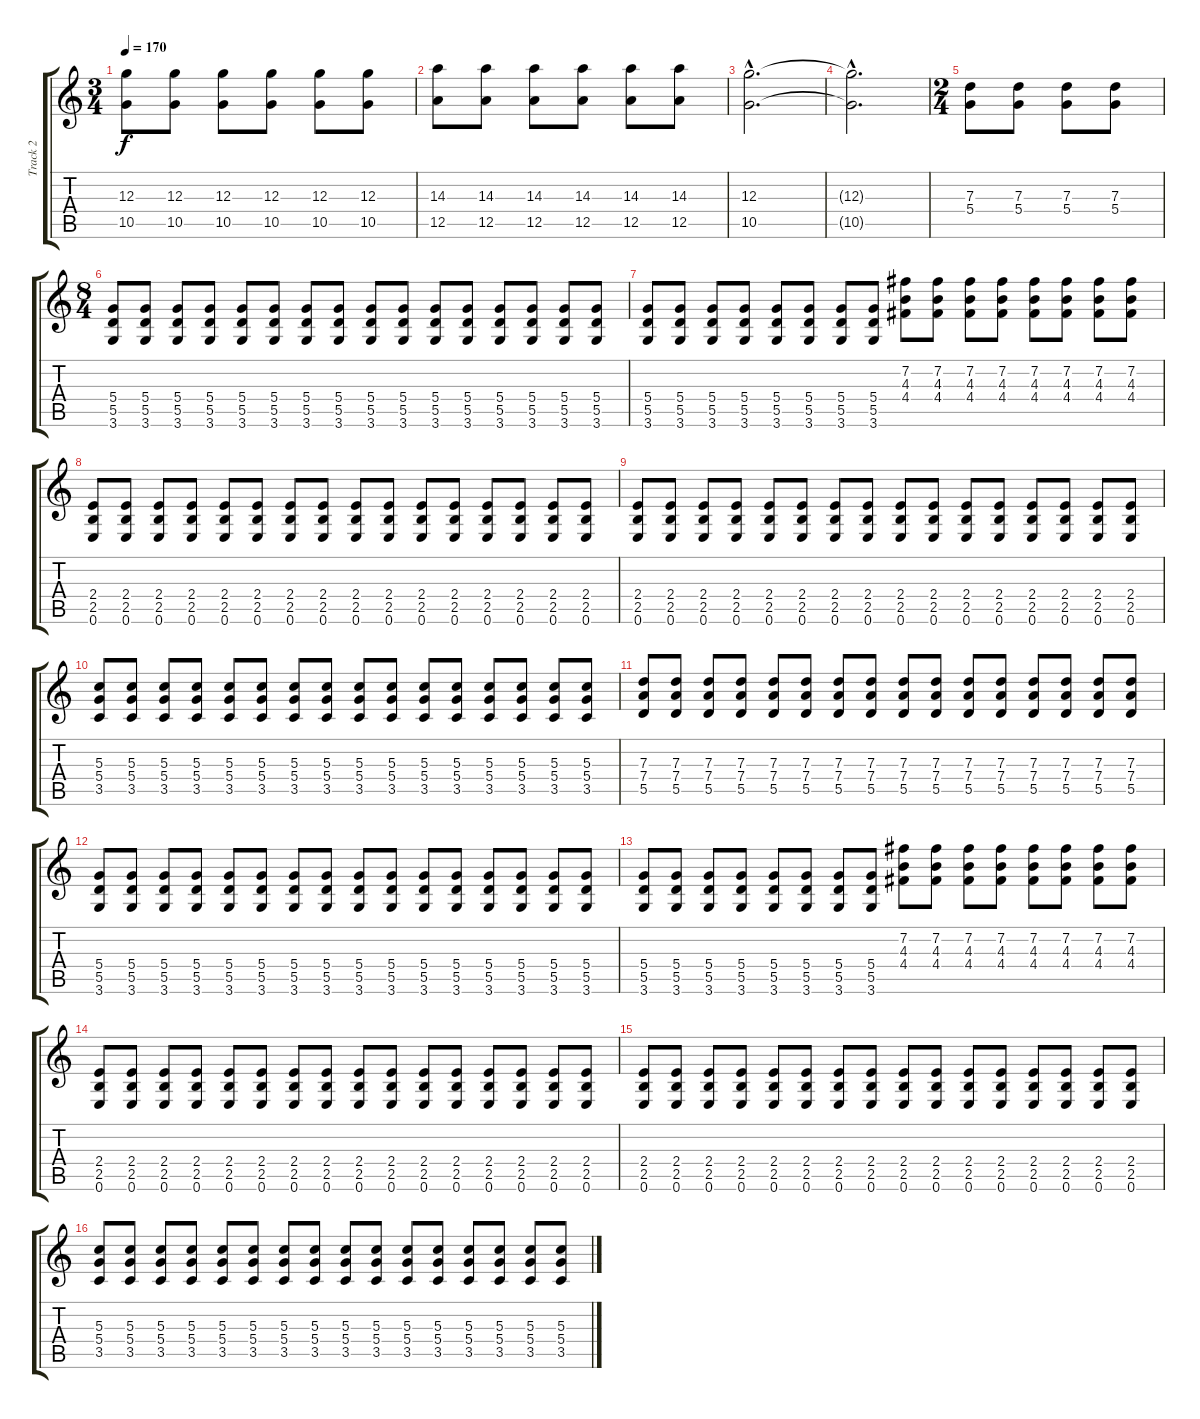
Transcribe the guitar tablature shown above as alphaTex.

\track ("Track 2" "Track 2") {instrument distortionguitar}
\staff {score tabs}
\tuning (E4 B3 G3 D3 A2 E2) {hide}
\ts (3 4)
\tempo 170
\clef g2
\ks c
(12.3 10.5).8{dy f} (12.3 10.5).8 (12.3 10.5).8 (12.3 10.5).8 (12.3 10.5).8 (12.3 10.5).8 |
(14.3 12.5).8 (14.3 12.5).8 (14.3 12.5).8 (14.3 12.5).8 (14.3 12.5).8 (14.3 12.5).8 |
(12.3{hac} 10.5{hac}).2{d} |
(12.3{hac t} 10.5{hac t}).2{d} |
\ts (2 4)
(7.3 5.4).8 (7.3 5.4).8 (7.3 5.4).8 (7.3 5.4).8 |
\ts (8 4)
(5.4 5.5 3.6).8{volume 14} (5.4 5.5 3.6).8 (5.4 5.5 3.6).8 (5.4 5.5 3.6).8 (5.4 5.5 3.6).8 (5.4 5.5 3.6).8 (5.4 5.5 3.6).8 (5.4 5.5 3.6).8 (5.4 5.5 3.6).8 (5.4 5.5 3.6).8 (5.4 5.5 3.6).8 (5.4 5.5 3.6).8 (5.4 5.5 3.6).8 (5.4 5.5 3.6).8 (5.4 5.5 3.6).8 (5.4 5.5 3.6).8 |
(5.4 5.5 3.6).8 (5.4 5.5 3.6).8 (5.4 5.5 3.6).8 (5.4 5.5 3.6).8 (5.4 5.5 3.6).8 (5.4 5.5 3.6).8 (5.4 5.5 3.6).8 (5.4 5.5 3.6).8 (7.2 4.3 4.4).8 (7.2 4.3 4.4).8 (7.2 4.3 4.4).8 (7.2 4.3 4.4).8 (7.2 4.3 4.4).8 (7.2 4.3 4.4).8 (7.2 4.3 4.4).8 (7.2 4.3 4.4).8 |
(2.4 2.5 0.6).8 (2.4 2.5 0.6).8 (2.4 2.5 0.6).8 (2.4 2.5 0.6).8 (2.4 2.5 0.6).8 (2.4 2.5 0.6).8 (2.4 2.5 0.6).8 (2.4 2.5 0.6).8 (2.4 2.5 0.6).8 (2.4 2.5 0.6).8 (2.4 2.5 0.6).8 (2.4 2.5 0.6).8 (2.4 2.5 0.6).8 (2.4 2.5 0.6).8 (2.4 2.5 0.6).8 (2.4 2.5 0.6).8 |
(2.4 2.5 0.6).8 (2.4 2.5 0.6).8 (2.4 2.5 0.6).8 (2.4 2.5 0.6).8 (2.4 2.5 0.6).8 (2.4 2.5 0.6).8 (2.4 2.5 0.6).8 (2.4 2.5 0.6).8 (2.4 2.5 0.6).8 (2.4 2.5 0.6).8 (2.4 2.5 0.6).8 (2.4 2.5 0.6).8 (2.4 2.5 0.6).8 (2.4 2.5 0.6).8 (2.4 2.5 0.6).8 (2.4 2.5 0.6).8 |
(5.3 5.4 3.5).8 (5.3 5.4 3.5).8 (5.3 5.4 3.5).8 (5.3 5.4 3.5).8 (5.3 5.4 3.5).8 (5.3 5.4 3.5).8 (5.3 5.4 3.5).8 (5.3 5.4 3.5).8 (5.3 5.4 3.5).8 (5.3 5.4 3.5).8 (5.3 5.4 3.5).8 (5.3 5.4 3.5).8 (5.3 5.4 3.5).8 (5.3 5.4 3.5).8 (5.3 5.4 3.5).8 (5.3 5.4 3.5).8 |
(7.3 7.4 5.5).8 (7.3 7.4 5.5).8 (7.3 7.4 5.5).8 (7.3 7.4 5.5).8 (7.3 7.4 5.5).8 (7.3 7.4 5.5).8 (7.3 7.4 5.5).8 (7.3 7.4 5.5).8 (7.3 7.4 5.5).8 (7.3 7.4 5.5).8 (7.3 7.4 5.5).8 (7.3 7.4 5.5).8 (7.3 7.4 5.5).8 (7.3 7.4 5.5).8 (7.3 7.4 5.5).8 (7.3 7.4 5.5).8 |
(5.4 5.5 3.6).8 (5.4 5.5 3.6).8 (5.4 5.5 3.6).8 (5.4 5.5 3.6).8 (5.4 5.5 3.6).8 (5.4 5.5 3.6).8 (5.4 5.5 3.6).8 (5.4 5.5 3.6).8 (5.4 5.5 3.6).8 (5.4 5.5 3.6).8 (5.4 5.5 3.6).8 (5.4 5.5 3.6).8 (5.4 5.5 3.6).8 (5.4 5.5 3.6).8 (5.4 5.5 3.6).8 (5.4 5.5 3.6).8 |
(5.4 5.5 3.6).8 (5.4 5.5 3.6).8 (5.4 5.5 3.6).8 (5.4 5.5 3.6).8 (5.4 5.5 3.6).8 (5.4 5.5 3.6).8 (5.4 5.5 3.6).8 (5.4 5.5 3.6).8 (7.2 4.3 4.4).8 (7.2 4.3 4.4).8 (7.2 4.3 4.4).8 (7.2 4.3 4.4).8 (7.2 4.3 4.4).8 (7.2 4.3 4.4).8 (7.2 4.3 4.4).8 (7.2 4.3 4.4).8 |
(2.4 2.5 0.6).8 (2.4 2.5 0.6).8 (2.4 2.5 0.6).8 (2.4 2.5 0.6).8 (2.4 2.5 0.6).8 (2.4 2.5 0.6).8 (2.4 2.5 0.6).8 (2.4 2.5 0.6).8 (2.4 2.5 0.6).8 (2.4 2.5 0.6).8 (2.4 2.5 0.6).8 (2.4 2.5 0.6).8 (2.4 2.5 0.6).8 (2.4 2.5 0.6).8 (2.4 2.5 0.6).8 (2.4 2.5 0.6).8 |
(2.4 2.5 0.6).8 (2.4 2.5 0.6).8 (2.4 2.5 0.6).8 (2.4 2.5 0.6).8 (2.4 2.5 0.6).8 (2.4 2.5 0.6).8 (2.4 2.5 0.6).8 (2.4 2.5 0.6).8 (2.4 2.5 0.6).8 (2.4 2.5 0.6).8 (2.4 2.5 0.6).8 (2.4 2.5 0.6).8 (2.4 2.5 0.6).8 (2.4 2.5 0.6).8 (2.4 2.5 0.6).8 (2.4 2.5 0.6).8 |
(5.3 5.4 3.5).8 (5.3 5.4 3.5).8 (5.3 5.4 3.5).8 (5.3 5.4 3.5).8 (5.3 5.4 3.5).8 (5.3 5.4 3.5).8 (5.3 5.4 3.5).8 (5.3 5.4 3.5).8 (5.3 5.4 3.5).8 (5.3 5.4 3.5).8 (5.3 5.4 3.5).8 (5.3 5.4 3.5).8 (5.3 5.4 3.5).8 (5.3 5.4 3.5).8 (5.3 5.4 3.5).8 (5.3 5.4 3.5).8
